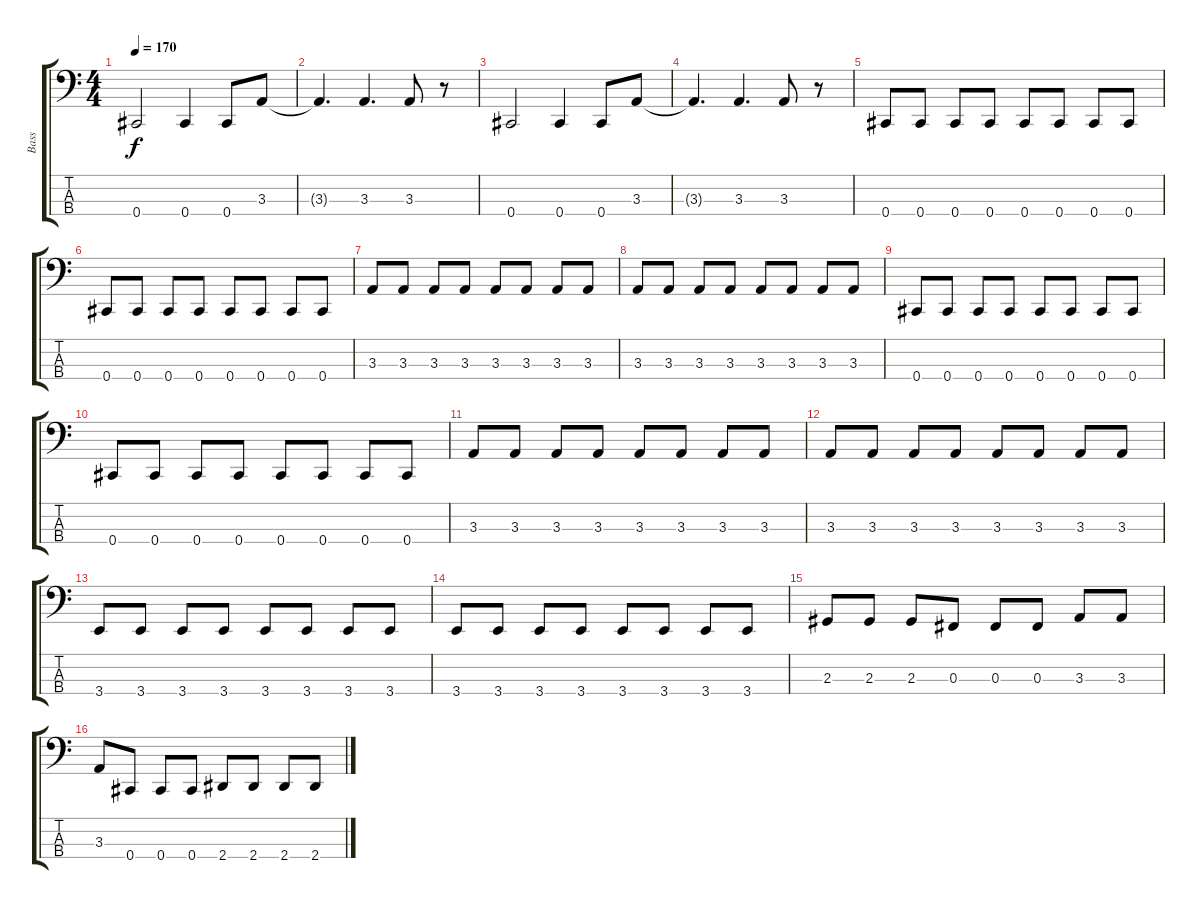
\track ("Bass" "Bass") {instrument electricbasspick}
\staff {score tabs}
\tuning (E2 B1 Gb1 Db1) {hide}
\ts (4 4)
\tempo 170
\clef f4
\ks c
0.4.2{dy f} 0.4.4 0.4.8 3.3.8 |
3.3{t}.4{d} 3.3.4{d} 3.3.8 r.8 |
0.4.2 0.4.4 0.4.8 3.3.8 |
3.3{t}.4{d} 3.3.4{d} 3.3.8 r.8 |
0.4.8 0.4.8 0.4.8 0.4.8 0.4.8 0.4.8 0.4.8 0.4.8 |
0.4.8 0.4.8 0.4.8 0.4.8 0.4.8 0.4.8 0.4.8 0.4.8 |
3.3.8 3.3.8 3.3.8 3.3.8 3.3.8 3.3.8 3.3.8 3.3.8 |
3.3.8 3.3.8 3.3.8 3.3.8 3.3.8 3.3.8 3.3.8 3.3.8 |
0.4.8 0.4.8 0.4.8 0.4.8 0.4.8 0.4.8 0.4.8 0.4.8 |
0.4.8 0.4.8 0.4.8 0.4.8 0.4.8 0.4.8 0.4.8 0.4.8 |
3.3.8 3.3.8 3.3.8 3.3.8 3.3.8 3.3.8 3.3.8 3.3.8 |
3.3.8 3.3.8 3.3.8 3.3.8 3.3.8 3.3.8 3.3.8 3.3.8 |
3.4.8 3.4.8 3.4.8 3.4.8 3.4.8 3.4.8 3.4.8 3.4.8 |
3.4.8 3.4.8 3.4.8 3.4.8 3.4.8 3.4.8 3.4.8 3.4.8 |
2.3.8 2.3.8 2.3.8 0.3.8 0.3.8 0.3.8 3.3.8 3.3.8 |
3.3.8 0.4.8 0.4.8 0.4.8 2.4.8 2.4.8 2.4.8 2.4.8
